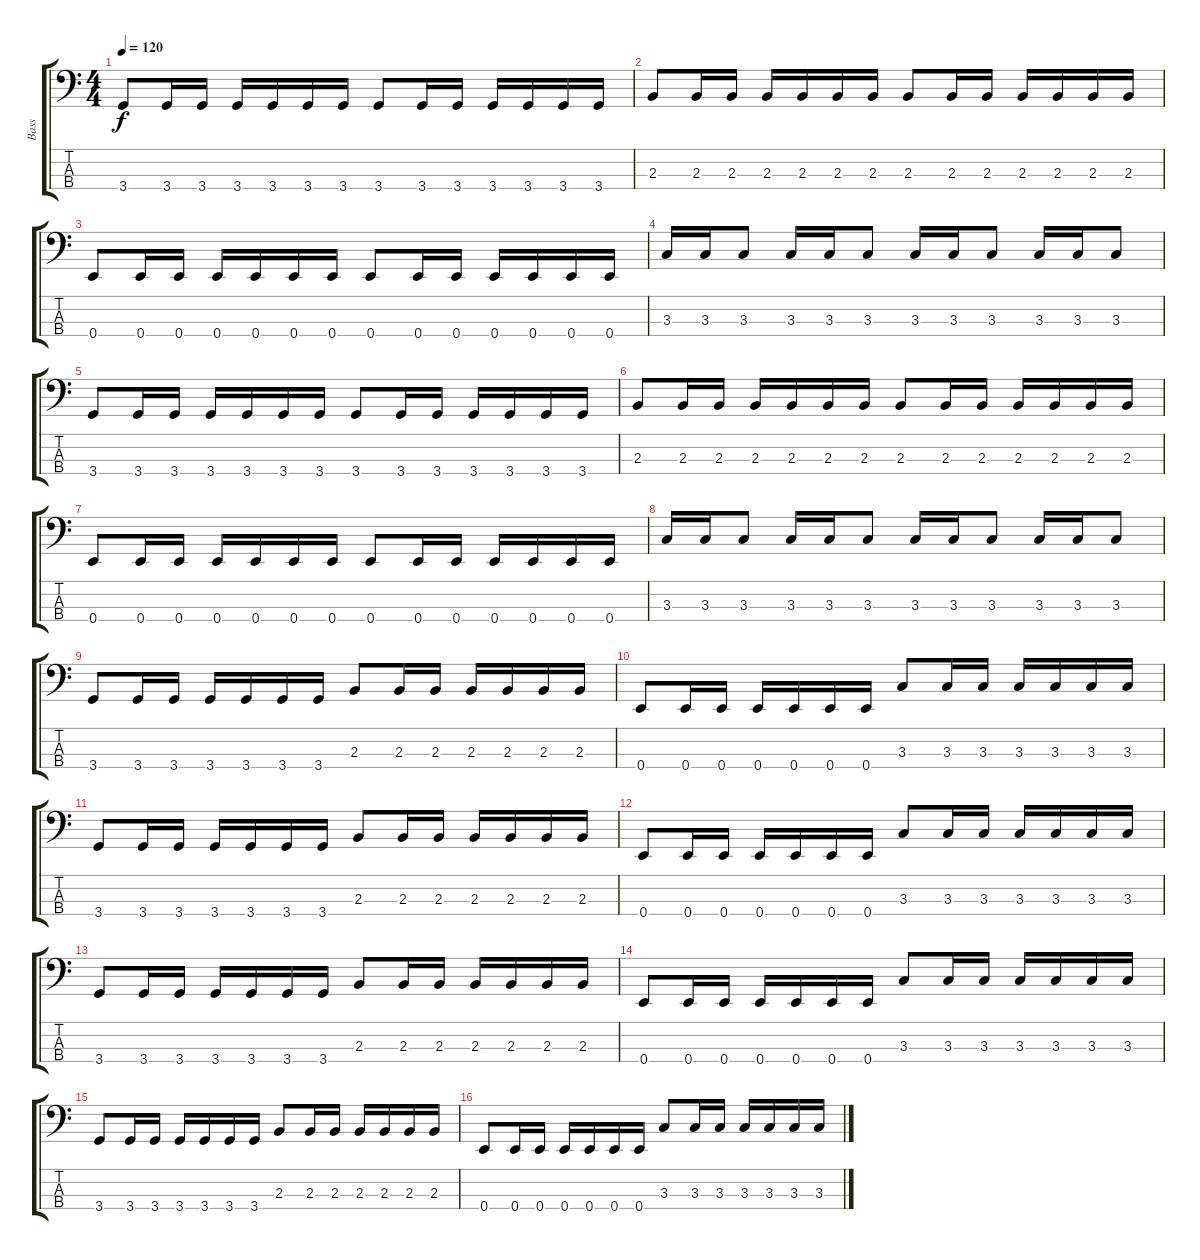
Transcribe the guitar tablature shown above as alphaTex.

\track ("Bass" "Bass") {instrument electricbasspick}
\staff {score tabs}
\tuning (G2 D2 A1 E1) {hide}
\ts (4 4)
\tempo 120
\clef f4
\ks c
3.4.8{dy f} 3.4.16 3.4.16 3.4.16 3.4.16 3.4.16 3.4.16 3.4.8 3.4.16 3.4.16 3.4.16 3.4.16 3.4.16 3.4.16 |
2.3.8 2.3.16 2.3.16 2.3.16 2.3.16 2.3.16 2.3.16 2.3.8 2.3.16 2.3.16 2.3.16 2.3.16 2.3.16 2.3.16 |
0.4.8 0.4.16 0.4.16 0.4.16 0.4.16 0.4.16 0.4.16 0.4.8 0.4.16 0.4.16 0.4.16 0.4.16 0.4.16 0.4.16 |
3.3.16 3.3.16 3.3.8 3.3.16 3.3.16 3.3.8 3.3.16 3.3.16 3.3.8 3.3.16 3.3.16 3.3.8 |
3.4.8 3.4.16 3.4.16 3.4.16 3.4.16 3.4.16 3.4.16 3.4.8 3.4.16 3.4.16 3.4.16 3.4.16 3.4.16 3.4.16 |
2.3.8 2.3.16 2.3.16 2.3.16 2.3.16 2.3.16 2.3.16 2.3.8 2.3.16 2.3.16 2.3.16 2.3.16 2.3.16 2.3.16 |
0.4.8 0.4.16 0.4.16 0.4.16 0.4.16 0.4.16 0.4.16 0.4.8 0.4.16 0.4.16 0.4.16 0.4.16 0.4.16 0.4.16 |
3.3.16 3.3.16 3.3.8 3.3.16 3.3.16 3.3.8 3.3.16 3.3.16 3.3.8 3.3.16 3.3.16 3.3.8 |
3.4.8 3.4.16 3.4.16 3.4.16 3.4.16 3.4.16 3.4.16 2.3.8 2.3.16 2.3.16 2.3.16 2.3.16 2.3.16 2.3.16 |
0.4.8 0.4.16 0.4.16 0.4.16 0.4.16 0.4.16 0.4.16 3.3.8 3.3.16 3.3.16 3.3.16 3.3.16 3.3.16 3.3.16 |
3.4.8 3.4.16 3.4.16 3.4.16 3.4.16 3.4.16 3.4.16 2.3.8 2.3.16 2.3.16 2.3.16 2.3.16 2.3.16 2.3.16 |
0.4.8 0.4.16 0.4.16 0.4.16 0.4.16 0.4.16 0.4.16 3.3.8 3.3.16 3.3.16 3.3.16 3.3.16 3.3.16 3.3.16 |
3.4.8 3.4.16 3.4.16 3.4.16 3.4.16 3.4.16 3.4.16 2.3.8 2.3.16 2.3.16 2.3.16 2.3.16 2.3.16 2.3.16 |
0.4.8 0.4.16 0.4.16 0.4.16 0.4.16 0.4.16 0.4.16 3.3.8 3.3.16 3.3.16 3.3.16 3.3.16 3.3.16 3.3.16 |
3.4.8 3.4.16 3.4.16 3.4.16 3.4.16 3.4.16 3.4.16 2.3.8 2.3.16 2.3.16 2.3.16 2.3.16 2.3.16 2.3.16 |
0.4.8 0.4.16 0.4.16 0.4.16 0.4.16 0.4.16 0.4.16 3.3.8 3.3.16 3.3.16 3.3.16 3.3.16 3.3.16 3.3.16
